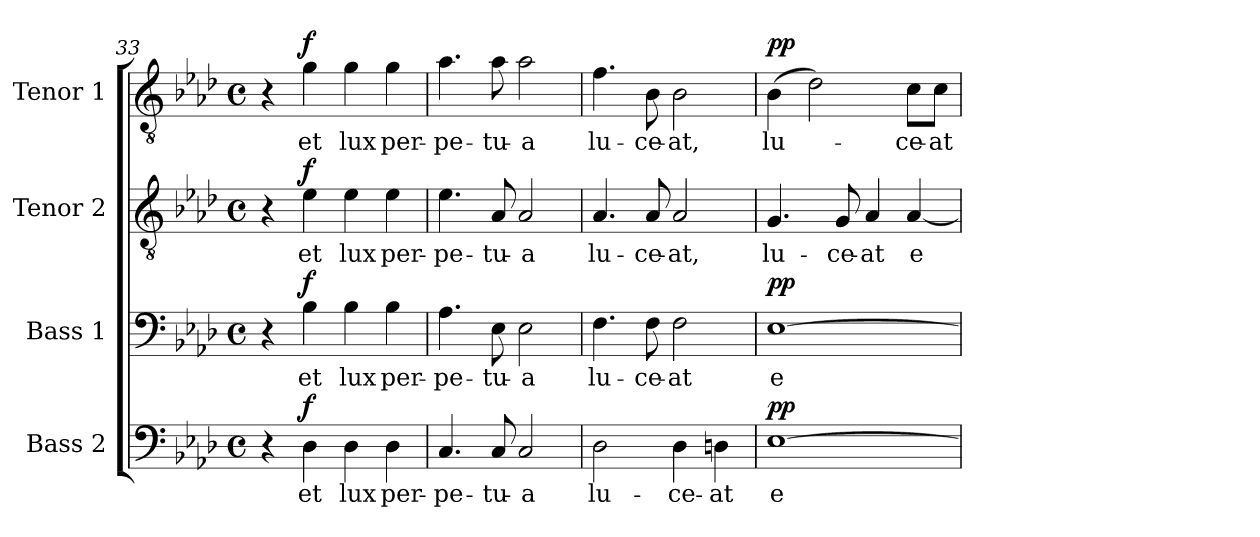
**kern	**text	**dynam	**kern	**text	**dynam	**kern	**text	**dynam	**kern	**text	**dynam
*part4	*part4	*part4	*part3	*part3	*part3	*part2	*part2	*part2	*part1	*part1	*part1
*staff4	*staff4	*staff4	*staff3	*staff3	*staff3	*staff2	*staff2	*staff2	*staff1	*staff1	*staff1
*I"Bass 2	*	*	*I"Bass 1	*	*	*I"Tenor 2	*	*	*I"Tenor 1	*	*
*I'B. 2	*	*	*I'B. 1	*	*	*I'T. 2	*	*	*I'T. 1	*	*
*clefF4	*	*	*clefF4	*	*	*clefGv2	*	*	*clefGv2	*	*
*k[b-e-a-d-]	*	*	*k[b-e-a-d-]	*	*	*k[b-e-a-d-]	*	*	*k[b-e-a-d-]	*	*
*A-:	*	*	*A-:	*	*	*A-:	*	*	*A-:	*	*
*M4/4	*	*	*M4/4	*	*	*M4/4	*	*	*M4/4	*	*
*met(c)	*	*	*met(c)	*	*	*met(c)	*	*	*met(c)	*	*
=33	=33	=33	=33	=33	=33	=33	=33	=33	=33	=33	=33
4r	.	.	4r	.	.	4r	.	.	4r	.	.
!	!LO:LY:b	!LO:DY:a	!	!LO:LY:b	!LO:DY:a	!	!LO:LY:b	!LO:DY:a	!	!LO:LY:b	!LO:DY:a
4D-\	et	f	4B-\	et	f	4e-\	et	f	4g\	et	f
!	!LO:LY:b	!	!	!LO:LY:b	!	!	!LO:LY:b	!	!	!LO:LY:b	!
4D-\	lux	.	4B-\	lux	.	4e-\	lux	.	4g\	lux	.
!	!LO:LY:b	!	!	!LO:LY:b	!	!	!LO:LY:b	!	!	!LO:LY:b	!
4D-\	per-	.	4B-\	per-	.	4e-\	per-	.	4g\	per-	.
=34	=34	=34	=34	=34	=34	=34	=34	=34	=34	=34	=34
!	!LO:LY:b	!	!	!LO:LY:b	!	!	!LO:LY:b	!	!	!LO:LY:b	!
4.C/	-pe-	.	4.A-\	-pe-	.	4.e-\	-pe-	.	4.a-\	-pe-	.
!	!LO:LY:b	!	!	!LO:LY:b	!	!	!LO:LY:b	!	!	!LO:LY:b	!
8C/	-tu-	.	8E-\	-tu-	.	8A-/	-tu-	.	8a-\	-tu-	.
!	!LO:LY:b	!	!	!LO:LY:b	!	!	!LO:LY:b	!	!	!LO:LY:b	!
2C/	-a	.	2E-\	-a	.	2A-/	-a	.	2a-\	-a	.
=35	=35	=35	=35	=35	=35	=35	=35	=35	=35	=35	=35
!	!LO:LY:b	!	!	!LO:LY:b	!	!	!LO:LY:b	!	!	!LO:LY:b	!
2D-\	lu-	.	4.F\	lu-	.	4.A-/	lu-	.	4.f\	lu-	.
!	!	!	!	!LO:LY:b	!	!	!LO:LY:b	!	!	!LO:LY:b	!
.	.	.	8F\	-ce-	.	8A-/	-ce-	.	8B-\	-ce-	.
!	!LO:LY:b	!	!	!LO:LY:b	!	!	!LO:LY:b	!	!	!LO:LY:b	!
4D-\	-ce-	.	2F\	-at	.	2A-/	-at,	.	2B-\	-at,	.
!	!LO:LY:b	!	!	!	!	!	!	!	!	!	!
4Dn\	-at	.	.	.	.	.	.	.	.	.	.
!!LO:PB:g=z
=36	=36	=36	=36	=36	=36	=36	=36	=36	=36	=36	=36
!	!LO:LY:b	!LO:DY:a	!	!LO:LY:b	!LO:DY:a	!	!LO:LY:b	!	!	!LO:LY:b	!LO:DY:a
[1E-	e-	pp	[1E-	e-	pp	4.G/	lu-	.	(>4B-\	lu-	pp
.	.	.	.	.	.	.	.	.	2d-\)	.	.
!	!	!	!	!	!	!	!LO:LY:b	!	!	!	!
.	.	.	.	.	.	8G/	-ce-	.	.	.	.
!	!	!	!	!	!	!	!LO:LY:b	!	!	!	!
.	.	.	.	.	.	4A-/	-at	.	.	.	.
!	!	!	!	!	!	!	!LO:LY:b	!	!	!LO:LY:b	!
.	.	.	.	.	.	[4A-/	e-	.	8c\L	-ce-	.
!	!	!	!	!	!	!	!	!	!	!LO:LY:b	!
.	.	.	.	.	.	.	.	.	8c\J	-at	.
=	=	=	=	=	=	=	=	=	=	=	=
*-	*-	*-	*-	*-	*-	*-	*-	*-	*-	*-	*-
